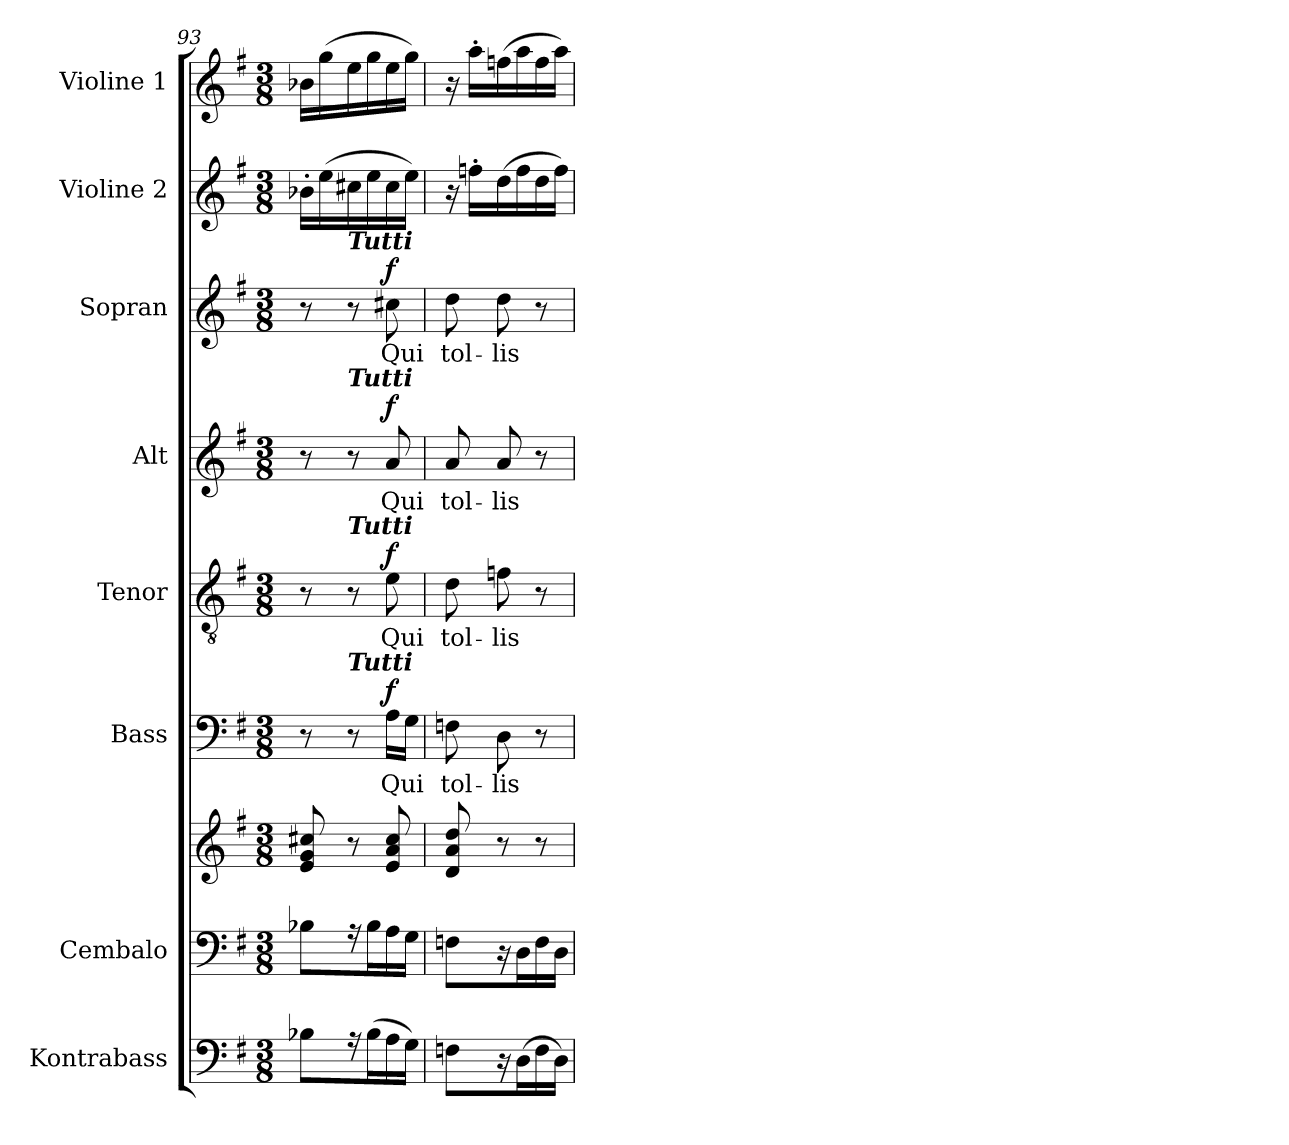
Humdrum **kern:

**kern	**kern	**kern	**kern	**text	**dynam	**kern	**text	**dynam	**kern	**text	**dynam	**kern	**text	**dynam	**kern	**kern
*part8	*part7	*part7	*part6	*part6	*part6	*part5	*part5	*part5	*part4	*part4	*part4	*part3	*part3	*part3	*part2	*part1
*staff9	*staff8	*staff7	*staff6	*staff6	*staff6	*staff5	*staff5	*staff5	*staff4	*staff4	*staff4	*staff3	*staff3	*staff3	*staff2	*staff1
*I"Kontrabass	*I"Cembalo	*	*I"Bass	*	*	*I"Tenor	*	*	*I"Alt	*	*	*I"Sopran	*	*	*I"Violine 2	*I"Violine 1
*I'Kb.	*I'Cemb.	*	*I'B.	*	*	*I'T.	*	*	*I'A.	*	*	*I'S.	*	*	*I'Vl. 2	*I'Vl. 1
*clefF4	*clefF4	*clefG2	*clefF4	*	*	*clefGv2	*	*	*clefG2	*	*	*clefG2	*	*	*clefG2	*clefG2
*ITrd7c12	*	*	*	*	*	*	*	*	*	*	*	*	*	*	*	*
*k[f#]	*k[f#]	*k[f#]	*k[f#]	*	*	*k[f#]	*	*	*k[f#]	*	*	*k[f#]	*	*	*k[f#]	*k[f#]
*G:	*G:	*G:	*G:	*	*	*G:	*	*	*G:	*	*	*G:	*	*	*G:	*G:
*M3/8	*M3/8	*M3/8	*M3/8	*	*	*M3/8	*	*	*M3/8	*	*	*M3/8	*	*	*M3/8	*M3/8
=93	=93	=93	=93	=93	=93	=93	=93	=93	=93	=93	=93	=93	=93	=93	=93	=93
8BB-X\L	8B-X\L	8e/ 8g/ 8cc#X/	8r	.	.	8r	.	.	8r	.	.	8r	.	.	16b-X'>\LL	16b-X\LL
.	.	.	.	.	.	.	.	.	.	.	.	.	.	.	(>16ee\	(>16gg\
!	!	!	!	!	!	!	!	!	!	!	!	!LO:TX:a:Bi:t=Tutti	!	!	!	!
!	!	!	!	!	!	!	!	!	!LO:TX:a:Bi:t=Tutti	!	!	!	!	!	!	!
!	!	!	!	!	!	!LO:TX:a:Bi:t=Tutti	!	!	!	!	!	!	!	!	!	!
!	!	!	!LO:TX:a:Bi:t=Tutti	!	!	!	!	!	!	!	!	!	!	!	!	!
16r	16r	8r	8r	.	.	8r	.	.	8r	.	.	8r	.	.	16cc#X\	16ee\
(>16BB-\L	16B-\L	.	.	.	.	.	.	.	.	.	.	.	.	.	16ee\	16gg\
!	!	!	!	!LO:LY:b	!LO:DY:a	!	!LO:LY:b	!LO:DY:a	!	!LO:LY:b	!LO:DY:a	!	!LO:LY:b	!LO:DY:a	!	!
16AA\	16A\	8e/ 8a/ 8cc#/	16A\LL	Qui	f	8e\	Qui	f	8a/	Qui	f	8cc#X\	Qui	f	16cc#\	16ee\
16GG\JJ)	16G\JJ	.	16G\JJ	.	.	.	.	.	.	.	.	.	.	.	16ee\JJ)	16gg\JJ)
=94	=94	=94	=94	=94	=94	=94	=94	=94	=94	=94	=94	=94	=94	=94	=94	=94
!	!	!	!	!LO:LY:b	!	!	!LO:LY:b	!	!	!LO:LY:b	!	!	!LO:LY:b	!	!	!
8FFn\L	8Fn\L	8d/ 8a/ 8dd/	8Fn\	tol-	.	8d\	tol-	.	8a/	tol-	.	8dd\	tol-	.	16r	16r
.	.	.	.	.	.	.	.	.	.	.	.	.	.	.	16ffn'>\LL	16aa'>\LL
!	!	!	!	!LO:LY:b	!	!	!LO:LY:b	!	!	!LO:LY:b	!	!	!LO:LY:b	!	!	!
16r	16r	8r	8D\	-lis	.	8fn\	-lis	.	8a/	-lis	.	8dd\	-lis	.	(>16dd\	(>16ffn\
(>16DD\L	16D\L	.	.	.	.	.	.	.	.	.	.	.	.	.	16ff\	16aa\
16FF\	16F\	8r	8r	.	.	8r	.	.	8r	.	.	8r	.	.	16dd\	16ff\
16DD\JJ)	16D\JJ	.	.	.	.	.	.	.	.	.	.	.	.	.	16ff\JJ)	16aa\JJ)
=	=	=	=	=	=	=	=	=	=	=	=	=	=	=	=	=
*-	*-	*-	*-	*-	*-	*-	*-	*-	*-	*-	*-	*-	*-	*-	*-	*-
